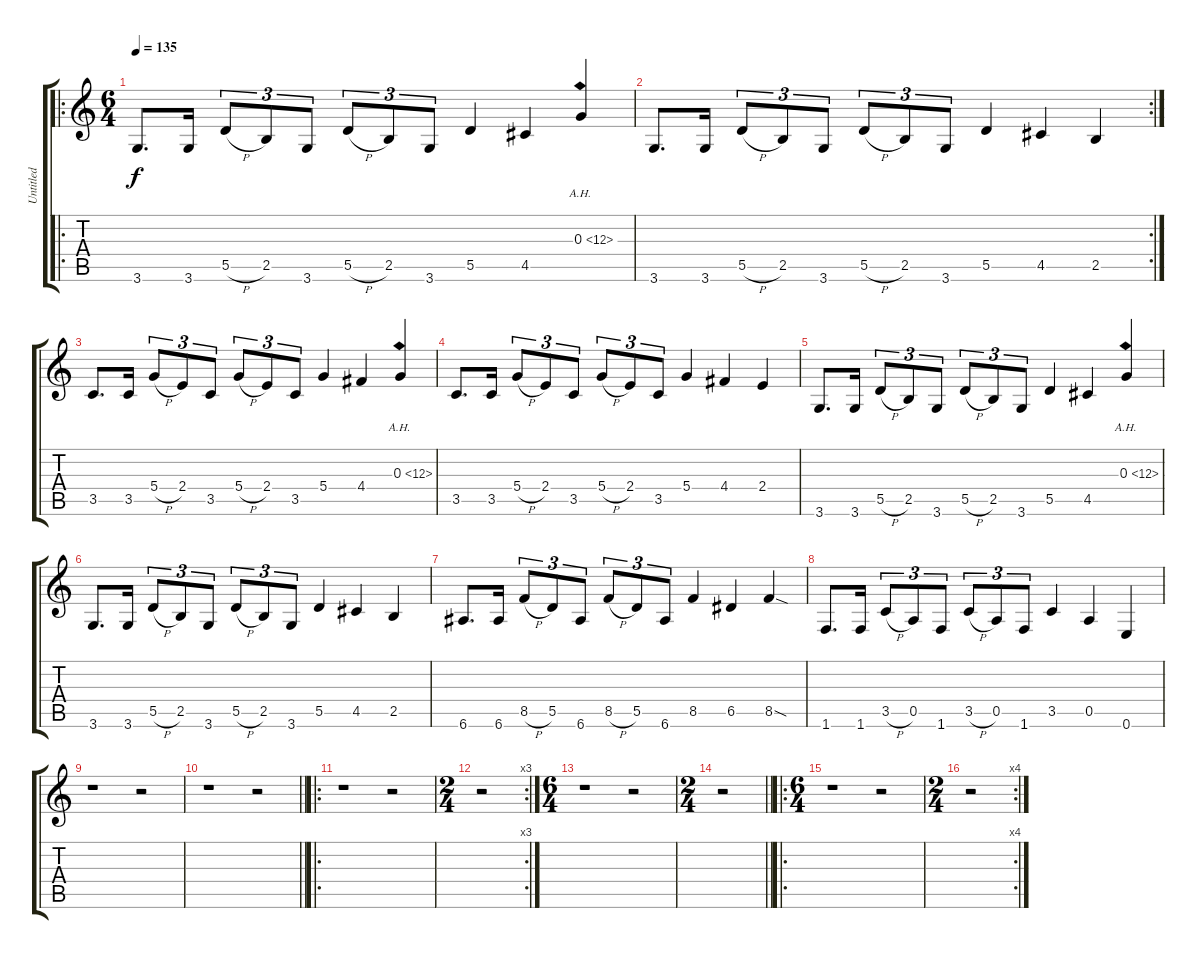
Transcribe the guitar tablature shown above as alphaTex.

\track ("Untitled" "Untitled") {instrument acousticguitarnylon}
\staff {score tabs}
\tuning (E4 B3 G3 D3 A2 E2) {hide}
\ro
\ts (6 4)
\tempo 135
\clef g2
\ks c
3.6.8{d dy f} 3.6.16 5.5{h}.8{tu (3 2)} 2.5.8{tu (3 2)} 3.6.8{tu (3 2)} 5.5{h}.8{tu (3 2)} 2.5.8{tu (3 2)} 3.6.8{tu (3 2)} 5.5.4 4.5.4 0.3{ah 12}.4 |
\rc 2
3.6.8{d} 3.6.16 5.5{h}.8{tu (3 2)} 2.5.8{tu (3 2)} 3.6.8{tu (3 2)} 5.5{h}.8{tu (3 2)} 2.5.8{tu (3 2)} 3.6.8{tu (3 2)} 5.5.4 4.5.4 2.5.4 |
3.5.8{d} 3.5.16 5.4{h}.8{tu (3 2)} 2.4.8{tu (3 2)} 3.5.8{tu (3 2)} 5.4{h}.8{tu (3 2)} 2.4.8{tu (3 2)} 3.5.8{tu (3 2)} 5.4.4 4.4.4 0.3{ah 12}.4 |
3.5.8{d} 3.5.16 5.4{h}.8{tu (3 2)} 2.4.8{tu (3 2)} 3.5.8{tu (3 2)} 5.4{h}.8{tu (3 2)} 2.4.8{tu (3 2)} 3.5.8{tu (3 2)} 5.4.4 4.4.4 2.4.4 |
3.6.8{d} 3.6.16 5.5{h}.8{tu (3 2)} 2.5.8{tu (3 2)} 3.6.8{tu (3 2)} 5.5{h}.8{tu (3 2)} 2.5.8{tu (3 2)} 3.6.8{tu (3 2)} 5.5.4 4.5.4 0.3{ah 12}.4 |
3.6.8{d} 3.6.16 5.5{h}.8{tu (3 2)} 2.5.8{tu (3 2)} 3.6.8{tu (3 2)} 5.5{h}.8{tu (3 2)} 2.5.8{tu (3 2)} 3.6.8{tu (3 2)} 5.5.4 4.5.4 2.5.4 |
6.6.8{d} 6.6.16 8.5{h}.8{tu (3 2)} 5.5.8{tu (3 2)} 6.6.8{tu (3 2)} 8.5{h}.8{tu (3 2)} 5.5.8{tu (3 2)} 6.6.8{tu (3 2)} 8.5.4 6.5.4 8.5{sod}.4 |
1.6.8{d} 1.6.16 3.5{h}.8{tu (3 2)} 0.5.8{tu (3 2)} 1.6.8{tu (3 2)} 3.5{h}.8{tu (3 2)} 0.5.8{tu (3 2)} 1.6.8{tu (3 2)} 3.5.4 0.5.4 0.6.4 |
r.1 r.2 |
\barLineRight lightlight
r.1 r.2 |
\ro
r.1 r.2 |
\rc 3
\ts (2 4)
r.2 |
\ts (6 4)
r.1 r.2 |
\ts (2 4)
\barLineRight lightlight
r.2 |
\ro
\ts (6 4)
r.1 r.2 |
\rc 4
\ts (2 4)
r.2
